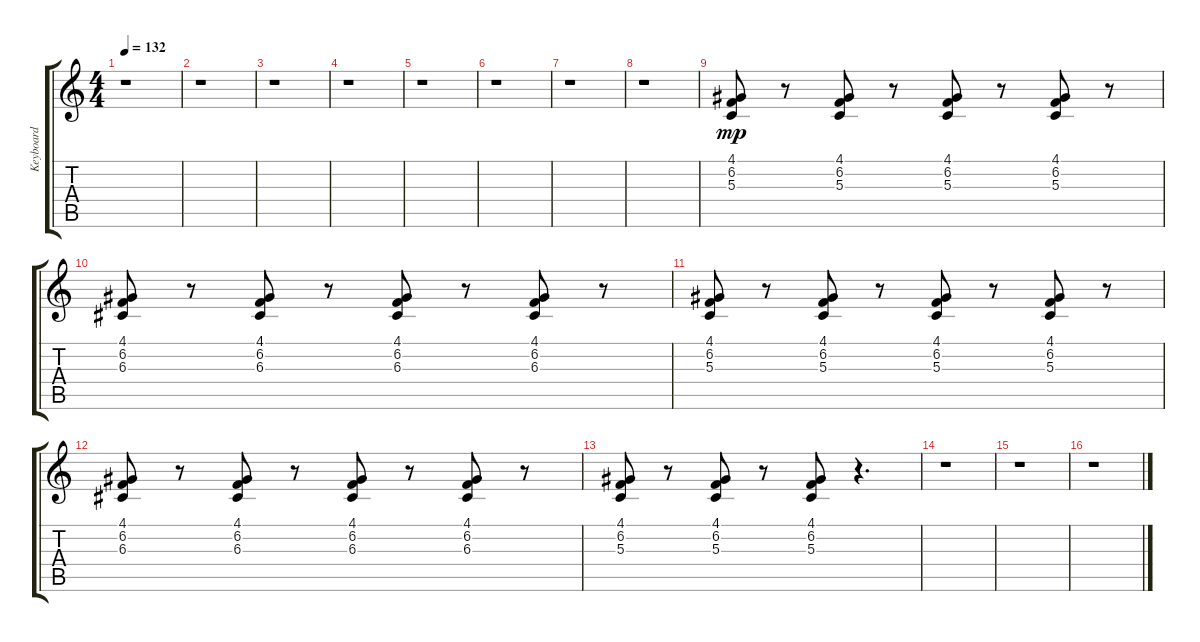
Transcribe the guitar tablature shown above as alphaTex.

\track ("Keyboard" "Keyboard") {instrument synthvoice}
\staff {score tabs}
\tuning (E4 B3 G3 D3 A2 E2) {hide}
\ts (4 4)
\tempo 132
\clef g2
\ks c
r.1{dy mp} |
r.1 |
r.1 |
r.1 |
r.1 |
r.1 |
r.1 |
r.1 |
(4.1 6.2 5.3).8 r.8 (4.1 6.2 5.3).8 r.8 (4.1 6.2 5.3).8 r.8 (4.1 6.2 5.3).8 r.8 |
(4.1 6.2 6.3).8 r.8 (4.1 6.2 6.3).8 r.8 (4.1 6.2 6.3).8 r.8 (4.1 6.2 6.3).8 r.8 |
(4.1 6.2 5.3).8 r.8 (4.1 6.2 5.3).8 r.8 (4.1 6.2 5.3).8 r.8 (4.1 6.2 5.3).8 r.8 |
(4.1 6.2 6.3).8 r.8 (4.1 6.2 6.3).8 r.8 (4.1 6.2 6.3).8 r.8 (4.1 6.2 6.3).8 r.8 |
(4.1 6.2 5.3).8 r.8 (4.1 6.2 5.3).8 r.8 (4.1 6.2 5.3).8 r.4{d} |
r.1 |
r.1 |
r.1
